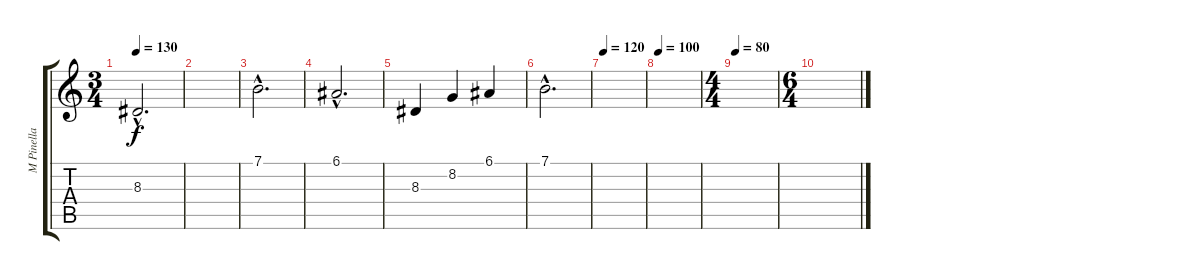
\track ("M Pinella" "M Pinella") {instrument tubularbells}
\staff {score tabs}
\tuning (E4 B3 G3 D3 A2 E2) {hide}
\ts (3 4)
\tempo 130
\clef g2
\ks c
8.3{hac}.2{d dy f} |
|
7.1{hac}.2{d} |
6.1{hac}.2{d} |
8.3.4 8.2.4 6.1.4 |
7.1{hac}.2{d} |
\tempo 120
|
\tempo 100
|
\ts (4 4)
\tempo 80
|
\ts (6 4)
